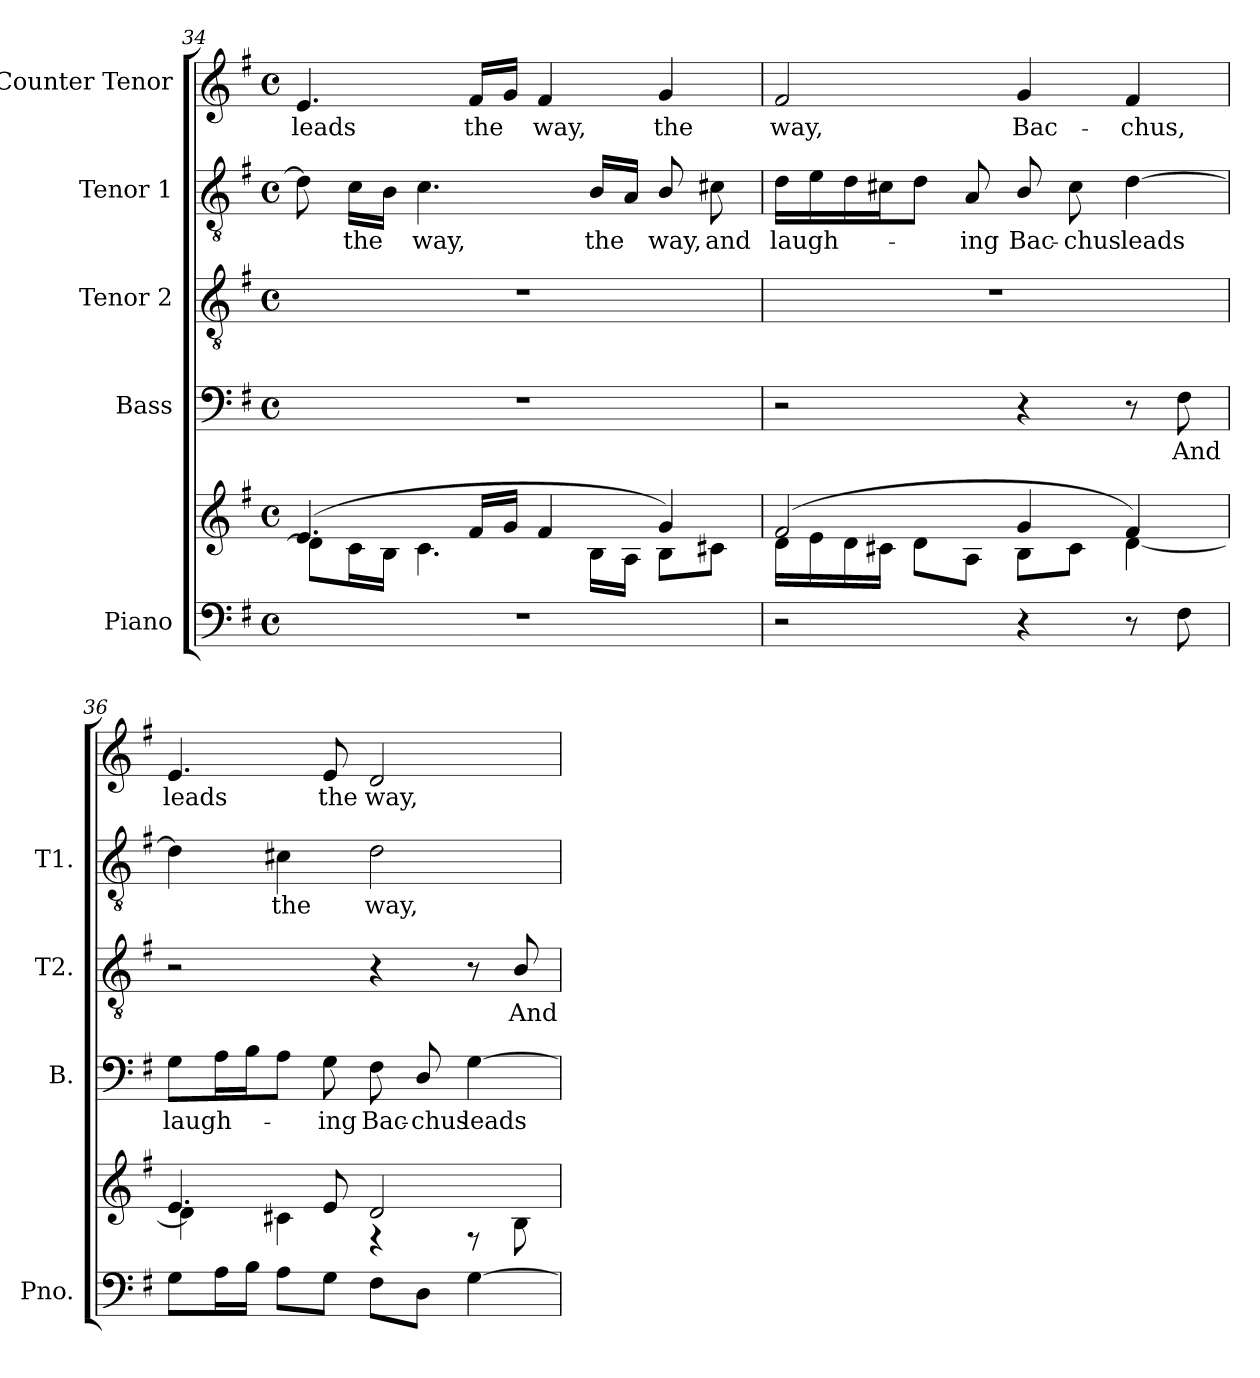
**kern	**kern	**kern	**text	**kern	**text	**kern	**text	**kern	**text
*part5	*part5	*part4	*part4	*part3	*part3	*part2	*part2	*part1	*part1
*staff6	*staff5	*staff4	*staff4	*staff3	*staff3	*staff2	*staff2	*staff1	*staff1
*I"Piano	*	*I"Bass	*	*I"Tenor 2	*	*I"Tenor 1	*	*I"Counter Tenor	*
*I'Pno.	*	*I'B.	*	*I'T2.	*	*I'T1.	*	*	*
!!LO:LB:g=z
*clefF4	*clefG2	*clefF4	*	*clefGv2	*	*clefGv2	*	*clefG2	*
*	*	*	*	*ITrd7c12	*	*ITrd7c12	*	*	*
*k[f#]	*k[f#]	*k[f#]	*	*k[f#]	*	*k[f#]	*	*k[f#]	*
*G:	*G:	*G:	*	*G:	*	*G:	*	*G:	*
*M4/4	*M4/4	*M4/4	*	*M4/4	*	*M4/4	*	*M4/4	*
*met(c)	*met(c)	*met(c)	*	*met(c)	*	*met(c)	*	*met(c)	*
=34	=34	=34	=34	=34	=34	=34	=34	=34	=34
*	*^	*	*	*	*	*	*	*	*
!	!	!	!	!	!	!	!	!	!	!LO:LY:b:color=#000000
1r	(4.ei/	8di\L]	1r	.	1r	.	8Di\]	.	4.ei/	leads
!	!	!	!	!	!	!	!	!LO:LY:b:color=#000000	!	!
.	.	16ci\L	.	.	.	.	16Ci\LL	the	.	.
.	.	16Bi\JJ	.	.	.	.	16BBi\JJ	.	.	.
!	!	!	!	!	!	!	!	!LO:LY:b:color=#000000	!	!
.	.	4.ci\	.	.	.	.	4.Ci\	way,	.	.
!	!	!	!	!	!	!	!	!	!	!LO:LY:b:color=#000000
.	16f#i/LL	.	.	.	.	.	.	.	16f#i/LL	the
.	16gi/JJ	.	.	.	.	.	.	.	16gi/JJ	.
!	!	!	!	!	!	!	!	!	!	!LO:LY:b:color=#000000
.	4f#i/	.	.	.	.	.	.	.	4f#i/	way,
!	!	!	!	!	!	!	!	!LO:LY:b:color=#000000	!	!
.	.	16Bi\LL	.	.	.	.	16BBi/LL	the	.	.
.	.	16Ai\JJ	.	.	.	.	16AAi/JJ	.	.	.
!	!	!	!	!	!	!	!	!LO:LY:b:color=#000000	!	!
!	!	!	!	!	!	!	!	!	!	!LO:LY:b:color=#000000
.	4gi/)	8Bi\L	.	.	.	.	8BBi/	way,	4gi/	the
!	!	!	!	!	!	!	!	!LO:LY:b:color=#000000	!	!
.	.	8c#Xi\J	.	.	.	.	8C#Xi\	and	.	.
=35	=35	=35	=35	=35	=35	=35	=35	=35	=35	=35
!	!	!	!	!	!	!	!	!LO:LY:b:color=#000000	!	!
!	!	!	!	!	!	!	!	!	!	!LO:LY:b:color=#000000
2r	(2f#i/	16di\LL	2r	.	1r	.	16Di\LL	laugh-	2f#i/	way,
.	.	16ei\	.	.	.	.	16Ei\	.	.	.
.	.	16di\	.	.	.	.	16Di\	.	.	.
.	.	16c#Xi\JJ	.	.	.	.	16C#Xi\J	.	.	.
.	.	8di\L	.	.	.	.	8Di\J	.	.	.
!	!	!	!	!	!	!	!	!LO:LY:b:color=#000000	!	!
.	.	8Ai\J	.	.	.	.	8AAi/	-ing	.	.
!	!	!	!	!	!	!	!	!LO:LY:b:color=#000000	!	!
!	!	!	!	!	!	!	!	!	!	!LO:LY:b:color=#000000
4r	4gi/	8Bi\L	4r	.	.	.	8BBi/	Bac-	4gi/	Bac-
!	!	!	!	!	!	!	!	!LO:LY:b:color=#000000	!	!
.	.	8c#i\J	.	.	.	.	8C#i\	-chus	.	.
!	!	!	!	!	!	!	!	!LO:LY:b:color=#000000	!	!
!	!	!	!	!	!	!	!	!	!	!LO:LY:b:color=#000000
8r	4f#i/)	[4di\	8r	.	.	.	[4Di\	leads	4f#i/	-chus,
!	!	!	!	!LO:LY:b:color=#000000	!	!	!	!	!	!
8F#i\	.	.	8F#i\	And	.	.	.	.	.	.
=36	=36	=36	=36	=36	=36	=36	=36	=36	=36	=36
!	!	!	!	!LO:LY:b:color=#000000	!	!	!	!	!	!
!	!	!	!	!	!	!	!	!	!	!LO:LY:b:color=#000000
8Gi\L	4.ei/	4di\]	8Gi\L	laugh-	2r	.	4Di\]	.	4.ei/	leads
16Ai\L	.	.	16Ai\L	.	.	.	.	.	.	.
16Bi\JJ	.	.	16Bi\J	.	.	.	.	.	.	.
!	!	!	!	!	!	!	!	!LO:LY:b:color=#000000	!	!
8Ai\L	.	4c#Xi\	8Ai\J	.	.	.	4C#Xi\	the	.	.
!	!	!	!	!LO:LY:b:color=#000000	!	!	!	!	!	!
!	!	!	!	!	!	!	!	!	!	!LO:LY:b:color=#000000
8Gi\J	8ei/	.	8Gi\	-ing	.	.	.	.	8ei/	the
!	!	!	!	!LO:LY:b:color=#000000	!	!	!	!	!	!
!	!	!	!	!	!	!	!	!LO:LY:b:color=#000000	!	!
!	!	!	!	!	!	!	!	!	!	!LO:LY:b:color=#000000
8F#i\L	2di/	4r	8F#i\	Bac-	4r	.	2Di\	way,	2di/	way,
!	!	!	!	!LO:LY:b:color=#000000	!	!	!	!	!	!
8Di\J	.	.	8Di/	-chus	.	.	.	.	.	.
!	!	!	!	!LO:LY:b:color=#000000	!	!	!	!	!	!
[4Gi\	.	8r	[4Gi\	leads	8r	.	.	.	.	.
!	!	!	!	!	!	!LO:LY:b:color=#000000	!	!	!	!
.	.	8Bi\	.	.	8BBi/	And	.	.	.	.
*	*v	*v	*	*	*	*	*	*	*	*
=	=	=	=	=	=	=	=	=	=
*-	*-	*-	*-	*-	*-	*-	*-	*-	*-
